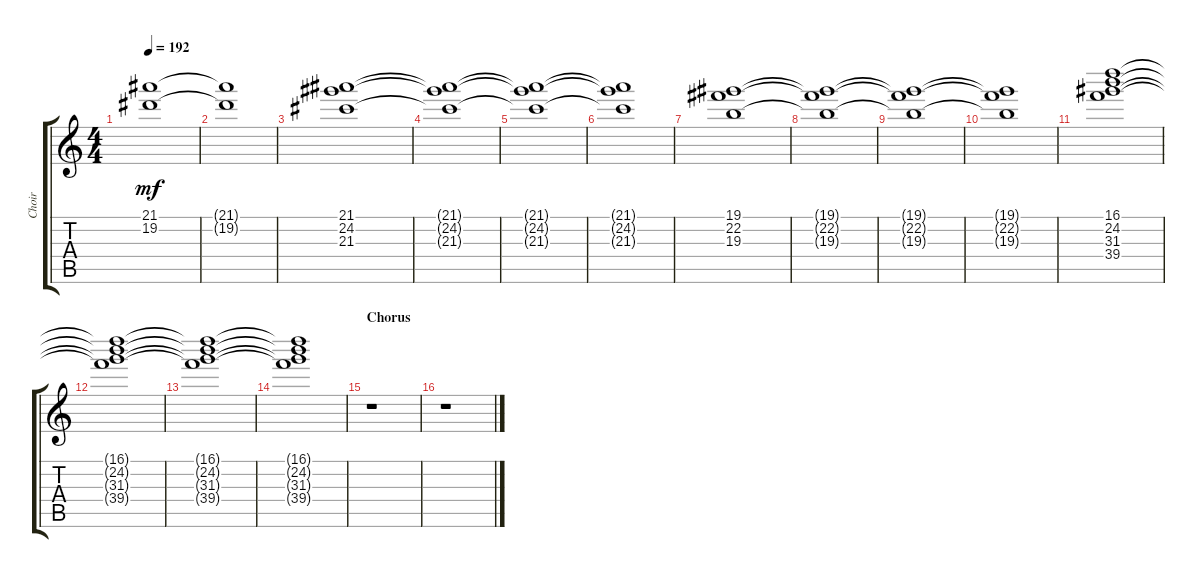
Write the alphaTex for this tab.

\track ("Choir" "Choir") {instrument electricguitarclean}
\staff {score tabs}
\tuning (Db4 Ab3 E3 B2 Gb2 B1) {hide}
\ts (4 4)
\tempo 192
\clef g2
\ks aminor
(21.1{t} 19.2{t}).1{dy mf} |
(21.1{t} 19.2{t}).1 |
(21.1 24.2 21.3).1 |
(21.1{t} 24.2{t} 21.3{t}).1 |
(21.1{t} 24.2{t} 21.3{t}).1 |
(21.1{t} 24.2{t} 21.3{t}).1 |
(19.1 22.2 19.3).1 |
(19.1{t} 22.2{t} 19.3{t}).1 |
(19.1{t} 22.2{t} 19.3{t}).1 |
(19.1{t} 22.2{t} 19.3{t}).1 |
(16.1 24.2 31.3 39.4).1 |
(16.1{t} 24.2{t} 31.3{t} 39.4{t}).1 |
(16.1{t} 24.2{t} 31.3{t} 39.4{t}).1 |
(16.1{t} 24.2{t} 31.3{t} 39.4{t}).1 |
\section ("" "Chorus")
r.1 |
r.1
